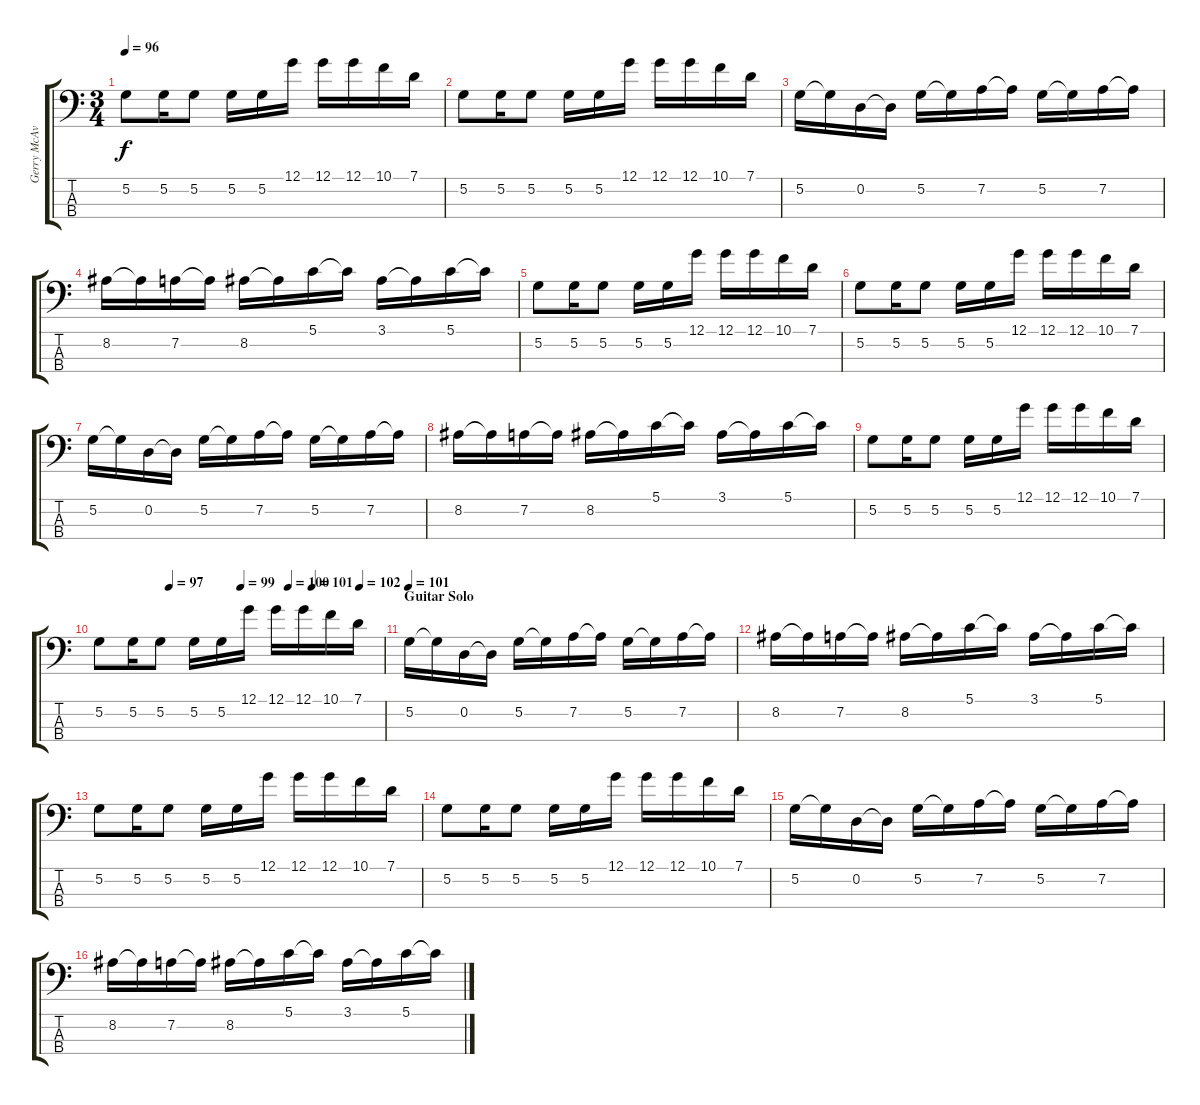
\track ("Gerry McAvoy" "Gerry McAv") {instrument electricbassfinger}
\staff {score tabs}
\tuning (G2 D2 A1 E1) {hide}
\ts (3 4)
\tempo 96
\clef f4
\ks c
5.2.8{dy f} 5.2.16 5.2.8 5.2.16 5.2.16 12.1.16 12.1.16 12.1.16 10.1.16 7.1.16 |
5.2.8 5.2.16 5.2.8 5.2.16 5.2.16 12.1.16 12.1.16 12.1.16 10.1.16 7.1.16 |
5.2.16 5.2{t}.16 0.2.16 0.2{t}.16 5.2.16 5.2{t}.16 7.2.16 7.2{t}.16 5.2.16 5.2{t}.16 7.2.16 7.2{t}.16 |
8.2.16 8.2{t}.16 7.2.16 7.2{t}.16 8.2.16 8.2{t}.16 5.1.16 5.1{t}.16 3.1.16 3.1{t}.16 5.1.16 5.1{t}.16 |
5.2.8 5.2.16 5.2.8 5.2.16 5.2.16 12.1.16 12.1.16 12.1.16 10.1.16 7.1.16 |
5.2.8 5.2.16 5.2.8 5.2.16 5.2.16 12.1.16 12.1.16 12.1.16 10.1.16 7.1.16 |
5.2.16 5.2{t}.16 0.2.16 0.2{t}.16 5.2.16 5.2{t}.16 7.2.16 7.2{t}.16 5.2.16 5.2{t}.16 7.2.16 7.2{t}.16 |
8.2.16 8.2{t}.16 7.2.16 7.2{t}.16 8.2.16 8.2{t}.16 5.1.16 5.1{t}.16 3.1.16 3.1{t}.16 5.1.16 5.1{t}.16 |
5.2.8 5.2.16 5.2.8 5.2.16 5.2.16 12.1.16 12.1.16 12.1.16 10.1.16 7.1.16 |
\tempo (97 0.25)
\tempo (99 0.5)
\tempo (100 0.6666666666666666)
\tempo (101 0.75)
\tempo (102 0.9166666666666666)
5.2.8 5.2.16 5.2.8 5.2.16 5.2.16 12.1.16 12.1.16 12.1.16 10.1.16 7.1.16 |
\section ("" "Guitar Solo")
\tempo 101
5.2.16 5.2{t}.16 0.2.16 0.2{t}.16 5.2.16 5.2{t}.16 7.2.16 7.2{t}.16 5.2.16 5.2{t}.16 7.2.16 7.2{t}.16 |
8.2.16 8.2{t}.16 7.2.16 7.2{t}.16 8.2.16 8.2{t}.16 5.1.16 5.1{t}.16 3.1.16 3.1{t}.16 5.1.16 5.1{t}.16 |
5.2.8 5.2.16 5.2.8 5.2.16 5.2.16 12.1.16 12.1.16 12.1.16 10.1.16 7.1.16 |
5.2.8 5.2.16 5.2.8 5.2.16 5.2.16 12.1.16 12.1.16 12.1.16 10.1.16 7.1.16 |
5.2.16 5.2{t}.16 0.2.16 0.2{t}.16 5.2.16 5.2{t}.16 7.2.16 7.2{t}.16 5.2.16 5.2{t}.16 7.2.16 7.2{t}.16 |
8.2.16 8.2{t}.16 7.2.16 7.2{t}.16 8.2.16 8.2{t}.16 5.1.16 5.1{t}.16 3.1.16 3.1{t}.16 5.1.16 5.1{t}.16
